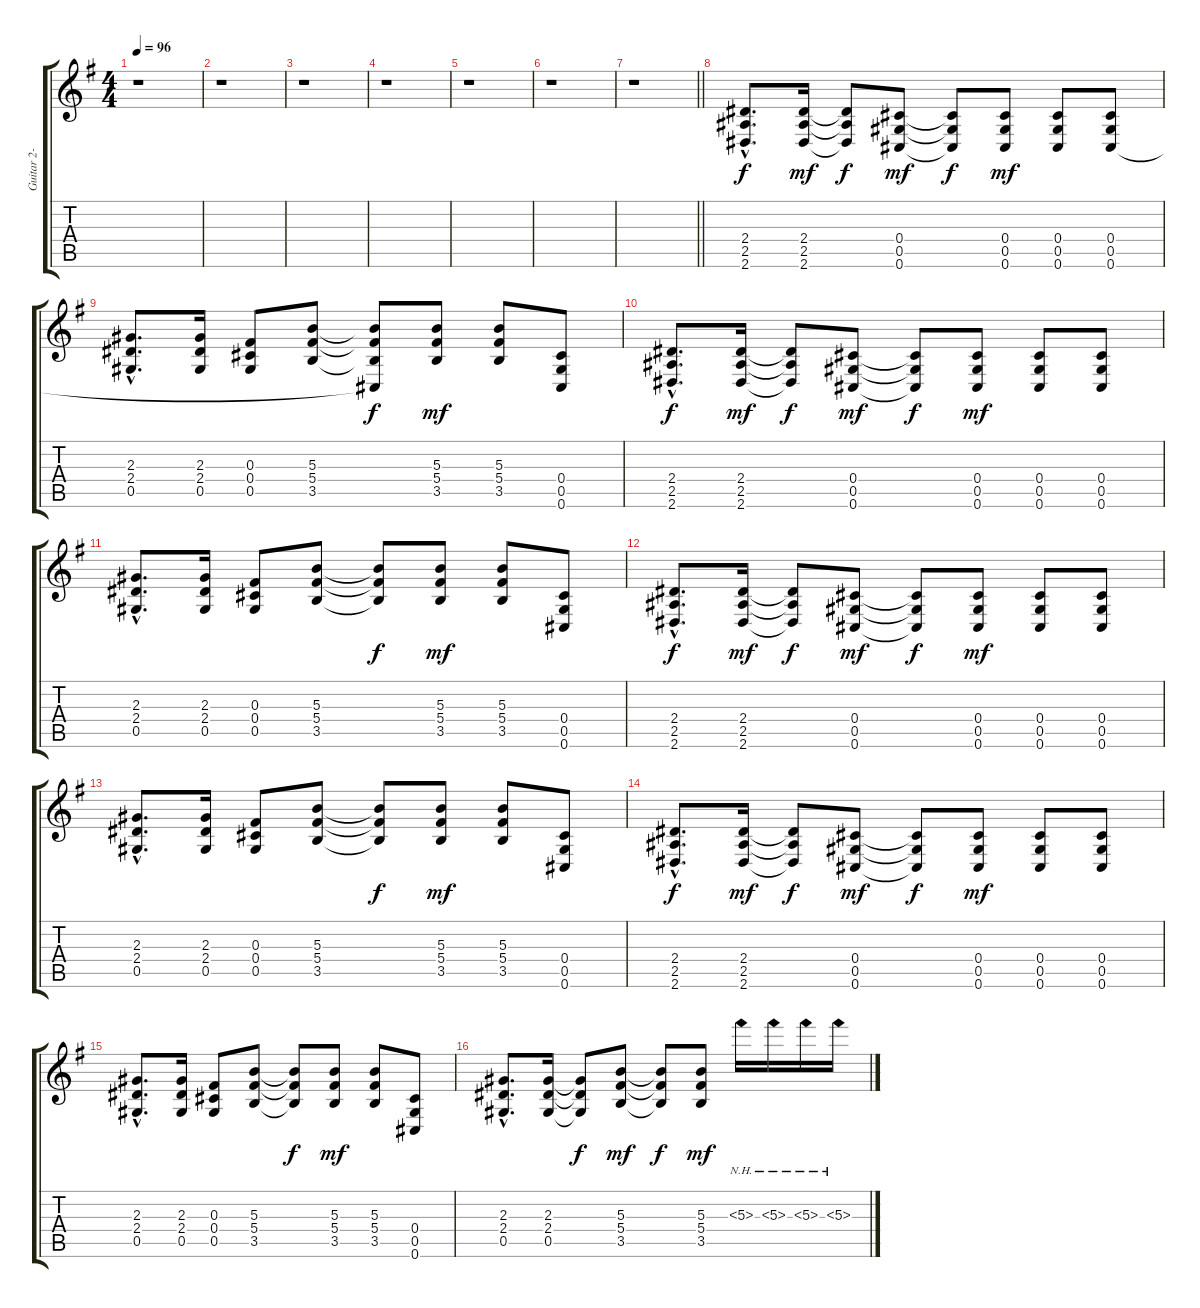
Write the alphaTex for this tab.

\track ("Guitar 2- Distortion" "Guitar 2- ") {instrument distortionguitar}
\staff {score tabs}
\tuning (Eb4 Bb3 Gb3 Db3 Ab2 Db2) {hide}
\ts (4 4)
\tempo 96
\clef g2
\ks g
r.1{dy f} |
r.1 |
r.1 |
r.1 |
r.1 |
r.1 |
\barLineRight lightlight
r.1 |
(2.4{hac} 2.5{hac} 2.6{hac}).8{d} (2.4 2.5 2.6).16{dy mf} (2.4{t} 2.5{t} 2.6{t}).8{dy f} (0.4 0.5 0.6).8{dy mf} (0.4{t} 0.5{t} 0.6{t}).8{dy f} (0.4 0.5 0.6).8{dy mf} (0.4 0.5 0.6).8 (0.4 0.5 0.6).8 |
(2.3{hac} 2.4{hac} 0.5{hac}).8{d} (2.3 2.4 0.5).16 (0.3 0.4 0.5).8 (5.3 5.4 3.5).8 (5.3{t} 5.4{t} 3.5{t} 0.6{t}).8{dy f} (5.3 5.4 3.5).8{dy mf} (5.3 5.4 3.5).8 (0.4 0.5 0.6).8 |
(2.4{hac} 2.5{hac} 2.6{hac}).8{d dy f} (2.4 2.5 2.6).16{dy mf} (2.4{t} 2.5{t} 2.6{t}).8{dy f} (0.4 0.5 0.6).8{dy mf} (0.4{t} 0.5{t} 0.6{t}).8{dy f} (0.4 0.5 0.6).8{dy mf} (0.4 0.5 0.6).8 (0.4 0.5 0.6).8 |
(2.3{hac} 2.4{hac} 0.5{hac}).8{d} (2.3 2.4 0.5).16 (0.3 0.4 0.5).8 (5.3 5.4 3.5).8 (5.3{t} 5.4{t} 3.5{t}).8{dy f} (5.3 5.4 3.5).8{dy mf} (5.3 5.4 3.5).8 (0.4 0.5 0.6).8 |
(2.4{hac} 2.5{hac} 2.6{hac}).8{d dy f} (2.4 2.5 2.6).16{dy mf} (2.4{t} 2.5{t} 2.6{t}).8{dy f} (0.4 0.5 0.6).8{dy mf} (0.4{t} 0.5{t} 0.6{t}).8{dy f} (0.4 0.5 0.6).8{dy mf} (0.4 0.5 0.6).8 (0.4 0.5 0.6).8 |
(2.3{hac} 2.4{hac} 0.5{hac}).8{d} (2.3 2.4 0.5).16 (0.3 0.4 0.5).8 (5.3 5.4 3.5).8 (5.3{t} 5.4{t} 3.5{t}).8{dy f} (5.3 5.4 3.5).8{dy mf} (5.3 5.4 3.5).8 (0.4 0.5 0.6).8 |
(2.4{hac} 2.5{hac} 2.6{hac}).8{d dy f} (2.4 2.5 2.6).16{dy mf} (2.4{t} 2.5{t} 2.6{t}).8{dy f} (0.4 0.5 0.6).8{dy mf} (0.4{t} 0.5{t} 0.6{t}).8{dy f} (0.4 0.5 0.6).8{dy mf} (0.4 0.5 0.6).8 (0.4 0.5 0.6).8 |
(2.3{hac} 2.4{hac} 0.5{hac}).8{d} (2.3 2.4 0.5).16 (0.3 0.4 0.5).8 (5.3 5.4 3.5).8 (5.3{t} 5.4{t} 3.5{t}).8{dy f} (5.3 5.4 3.5).8{dy mf} (5.3 5.4 3.5).8 (0.4 0.5 0.6).8 |
(2.3{hac} 2.4{hac} 0.5{hac}).8{d} (2.3 2.4 0.5).16 (2.3{t} 2.4{t} 0.5{t}).8{dy f} (5.3 5.4 3.5).8{dy mf} (5.3{t} 5.4{t} 3.5{t}).8{dy f} (5.3 5.4 3.5).8{dy mf} 5.3{nh}.16 5.3{nh}.16 5.3{nh}.16 5.3{nh}.16
